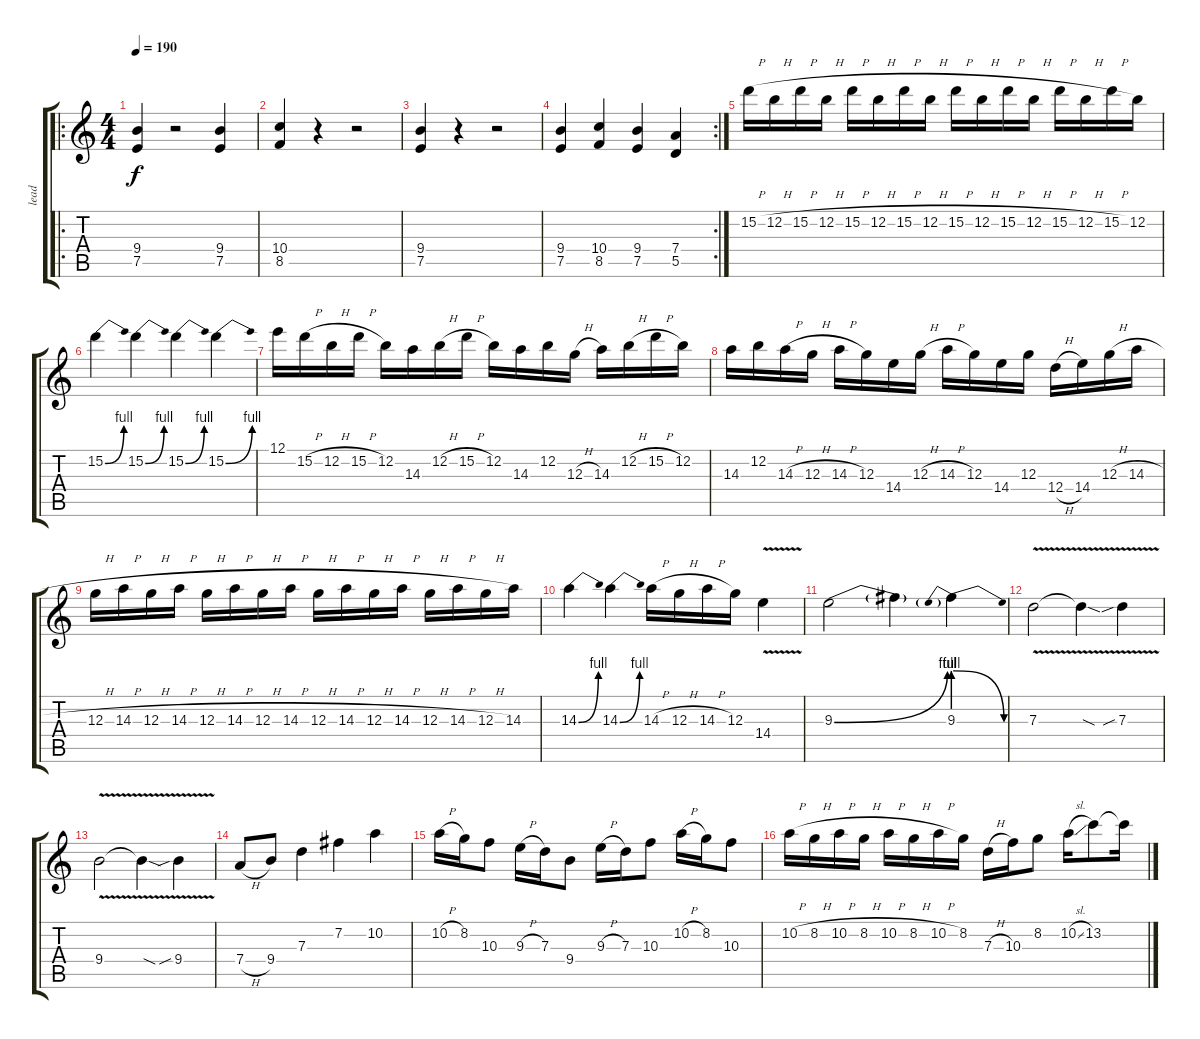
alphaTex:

\track ("lead" "lead") {instrument distortionguitar}
\staff {score tabs}
\tuning (E4 B3 G3 D3 A2 E2) {hide}
\ro
\ts (4 4)
\tempo 190
\clef g2
\ks c
(9.4 7.5).4{dy f} r.2 (9.4 7.5).4 |
(10.4 8.5).4 r.4 r.2 |
(9.4 7.5).4 r.4 r.2 |
\rc 2
(9.4 7.5).4 (10.4 8.5).4 (9.4 7.5).4 (7.4 5.5).4 |
15.2{h}.16 12.2{h}.16 15.2{h}.16 12.2{h}.16 15.2{h}.16 12.2{h}.16 15.2{h}.16 12.2{h}.16 15.2{h}.16 12.2{h}.16 15.2{h}.16 12.2{h}.16 15.2{h}.16 12.2{h}.16 15.2{h}.16 12.2.16 |
15.2{be (bend 0 0 60 4)}.4 15.2{be (bend 0 0 60 4)}.4 15.2{be (bend 0 0 60 4)}.4 15.2{be (bend 0 0 60 4)}.4 |
12.1.16 15.2{h}.16 12.2{h}.16 15.2{h}.16 12.2.16 14.3.16 12.2{h}.16 15.2{h}.16 12.2.16 14.3.16 12.2.16 12.3{h}.16 14.3.16 12.2{h}.16 15.2{h}.16 12.2.16 |
14.3.16 12.2.16 14.3{h}.16 12.3{h}.16 14.3{h}.16 12.3.16 14.4.16 12.3{h}.16 14.3{h}.16 12.3.16 14.4.16 12.3.16 12.4{h}.16 14.4.16 12.3{h}.16 14.3{h}.16 |
12.3{h}.16 14.3{h}.16 12.3{h}.16 14.3{h}.16 12.3{h}.16 14.3{h}.16 12.3{h}.16 14.3{h}.16 12.3{h}.16 14.3{h}.16 12.3{h}.16 14.3{h}.16 12.3{h}.16 14.3{h}.16 12.3{h}.16 14.3.16 |
14.3{be (bend 0 0 60 4)}.4 14.3{be (bend 0 0 60 4)}.4 14.3{h}.16 12.3{h}.16 14.3{h}.16 12.3.16 14.4{v}.4 |
9.3{be (bend 0 0 60 4)}.2 9.3{t}.4 9.3{be (prebendrelease 0 4 60 0)}.4 |
7.3{v}.2 7.3{sod t}.4 7.3{v sib}.4 |
9.4{v}.2 9.4{sod t}.4 9.4{v sib}.4 |
7.4{h}.8 9.4.8 7.3.4 7.2.4 10.2.4 |
10.2{h}.16 8.2.16 10.3.8 9.3{h}.16 7.3.16 9.4.8 9.3{h}.16 7.3.16 10.3.8 10.2{h}.16 8.2.16 10.3.8 |
10.2{h}.16 8.2{h}.16 10.2{h}.16 8.2{h}.16 10.2{h}.16 8.2{h}.16 10.2{h}.16 8.2.16 7.3{h}.16 10.3.16 8.2.8 10.2{sl}.16 13.2.8 13.2{t}.16
